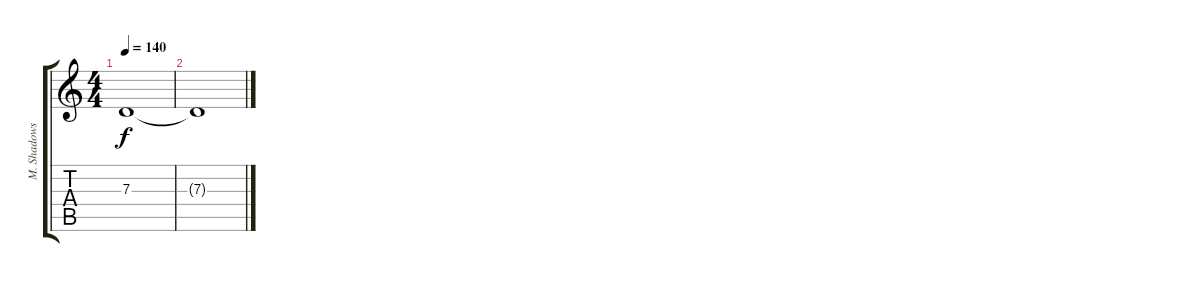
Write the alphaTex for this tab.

\track ("M. Shadows" "M. Shadows") {instrument clarinet}
\staff {score tabs}
\tuning (E4 B3 G3 D3 A2 D2) {hide}
\ts (4 4)
\tempo 140
\clef g2
\ks c
7.3{t}.1{dy f} |
7.3{t}.1
